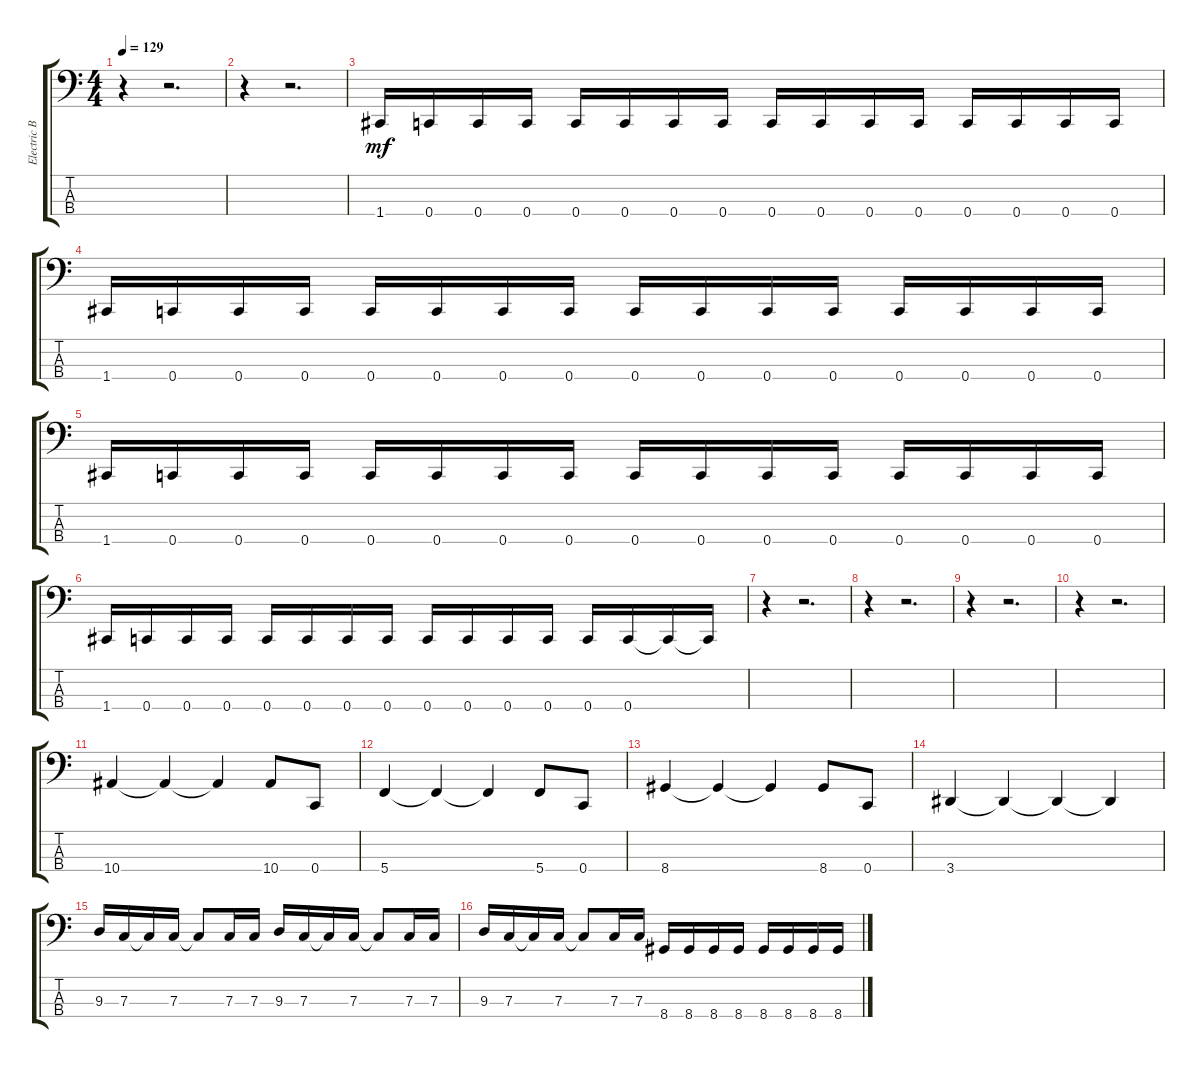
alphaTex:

\track ("Electric Bass" "Electric B") {instrument electricbassfinger}
\staff {score tabs}
\tuning (Eb2 Bb1 F1 C1) {hide}
\ts (4 4)
\tempo 129
\clef f4
\ks c
r.4{dy mf} r.2{d} |
r.4 r.2{d} |
1.4.16 0.4.16 0.4.16 0.4.16 0.4.16 0.4.16 0.4.16 0.4.16 0.4.16 0.4.16 0.4.16 0.4.16 0.4.16 0.4.16 0.4.16 0.4.16 |
1.4.16 0.4.16 0.4.16 0.4.16 0.4.16 0.4.16 0.4.16 0.4.16 0.4.16 0.4.16 0.4.16 0.4.16 0.4.16 0.4.16 0.4.16 0.4.16 |
1.4.16 0.4.16 0.4.16 0.4.16 0.4.16 0.4.16 0.4.16 0.4.16 0.4.16 0.4.16 0.4.16 0.4.16 0.4.16 0.4.16 0.4.16 0.4.16 |
1.4.16 0.4.16 0.4.16 0.4.16 0.4.16 0.4.16 0.4.16 0.4.16 0.4.16 0.4.16 0.4.16 0.4.16 0.4.16 0.4.16 0.4{t}.16 0.4{t}.16 |
r.4 r.2{d} |
r.4 r.2{d} |
r.4 r.2{d} |
r.4 r.2{d} |
10.4.4 10.4{t}.4 10.4{t}.4 10.4.8 0.4.8 |
5.4.4 5.4{t}.4 5.4{t}.4 5.4.8 0.4.8 |
8.4.4 8.4{t}.4 8.4{t}.4 8.4.8 0.4.8 |
3.4.4 3.4{t}.4 3.4{t}.4 3.4{t}.4 |
9.3.16 7.3.16 7.3{t}.16 7.3.16 7.3{t}.8 7.3.16 7.3.16 9.3.16 7.3.16 7.3{t}.16 7.3.16 7.3{t}.8 7.3.16 7.3.16 |
9.3.16 7.3.16 7.3{t}.16 7.3.16 7.3{t}.8 7.3.16 7.3.16 8.4.16 8.4.16 8.4.16 8.4.16 8.4.16 8.4.16 8.4.16 8.4.16
